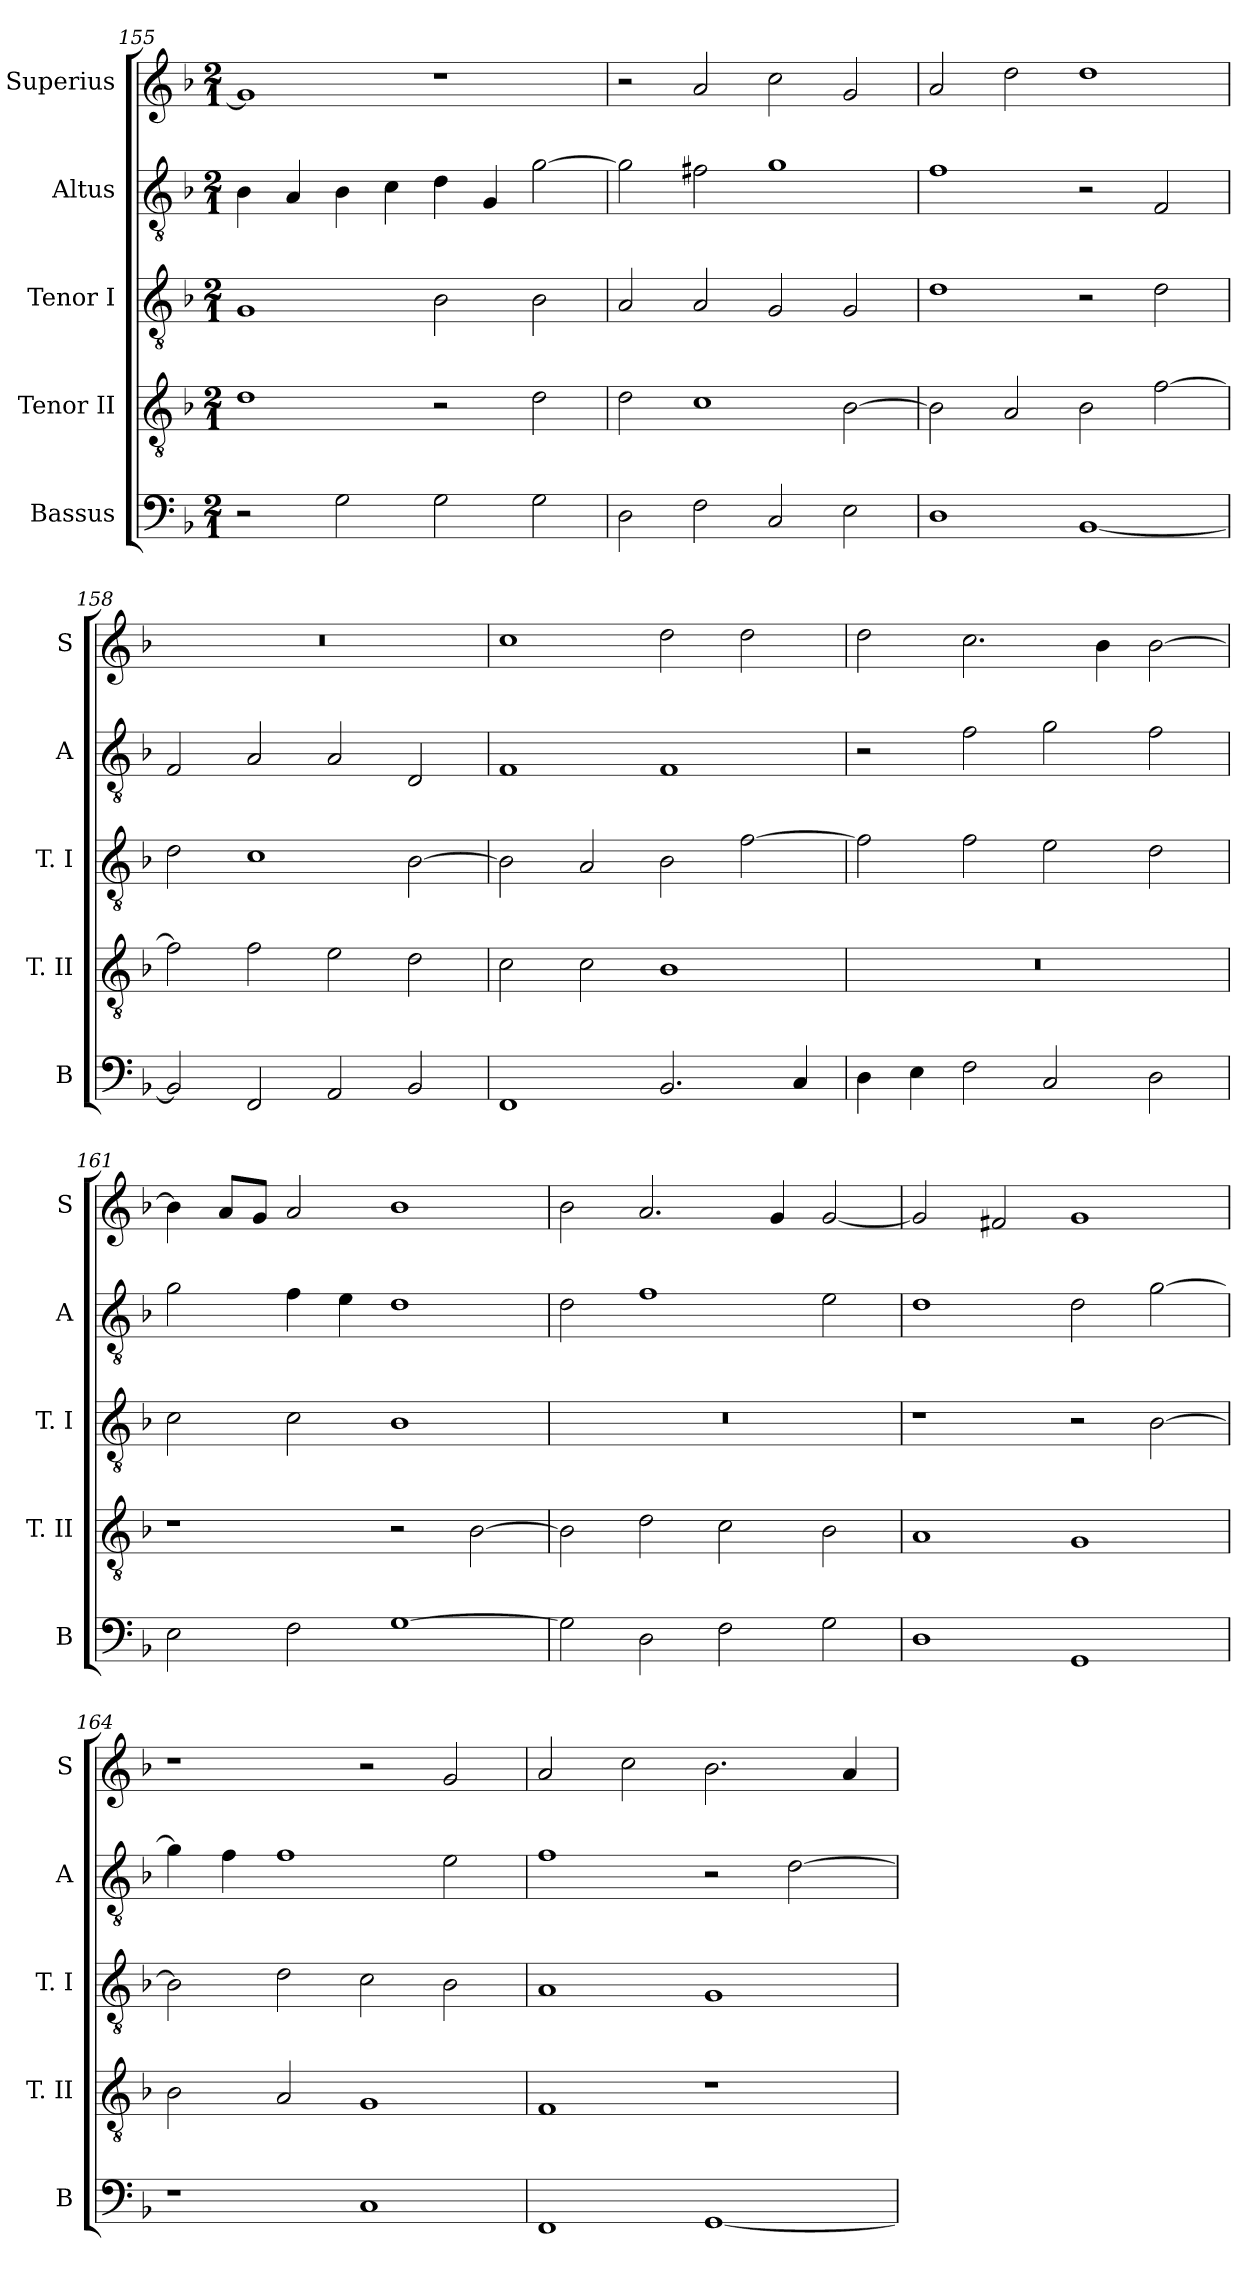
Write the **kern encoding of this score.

**kern	**kern	**kern	**kern	**kern
*part5	*part4	*part3	*part2	*part1
*staff5	*staff4	*staff3	*staff2	*staff1
*I"Bassus	*I"Tenor II	*I"Tenor I	*I"Altus	*I"Superius
*I'B	*I'T. II	*I'T. I	*I'A	*I'S
*clefF4	*clefGv2	*clefGv2	*clefGv2	*clefG2
*k[b-]	*k[b-]	*k[b-]	*k[b-]	*k[b-]
*F:	*F:	*F:	*F:	*F:
*M2/1	*M2/1	*M2/1	*M2/1	*M2/1
=155	=155	=155	=155	=155
2r	1d	1G	4B-	1g]
.	.	.	4A	.
2G	.	.	4B-	.
.	.	.	4c	.
2G	2r	2B-	4d	1r
.	.	.	4G	.
2G	2d	2B-	[2g	.
=156	=156	=156	=156	=156
2D	2d	2A	2g]	2r
2F	1c	2A	2f#X	2a
2C	.	2G	1g	2cc
2E	[2B-	2G	.	2g
=157	=157	=157	=157	=157
1D	2B-]	1d	1f	2a
.	2A	.	.	2dd
[1BB-	2B-	2r	2r	1dd
.	[2f	2d	2F	.
=158	=158	=158	=158	=158
2BB-]	2f]	2d	2F	0r
2FF	2f	1c	2A	.
2AA	2e	.	2A	.
2BB-	2d	[2B-	2D	.
=159	=159	=159	=159	=159
1FF	2c	2B-]	1F	1cc
.	2c	2A	.	.
2.BB-	1B-	2B-	1F	2dd
.	.	[2f	.	2dd
4C	.	.	.	.
=160	=160	=160	=160	=160
4D	0r	2f]	2r	2dd
4E	.	.	.	.
2F	.	2f	2f	2.cc
2C	.	2e	2g	.
.	.	.	.	4b-
2D	.	2d	2f	[2b-
=161	=161	=161	=161	=161
2E	1r	2c	2g	4b-]
.	.	.	.	8aL
.	.	.	.	8gJ
2F	.	2c	4f	2a
.	.	.	4e	.
[1G	2r	1B-	1d	1b-
.	[2B-	.	.	.
=162	=162	=162	=162	=162
2G]	2B-]	0r	2d	2b-
2D	2d	.	1f	2.a
2F	2c	.	.	.
.	.	.	.	4g
2G	2B-	.	2e	[2g
=163	=163	=163	=163	=163
1D	1A	1r	1d	2g]
.	.	.	.	2f#X
1GG	1G	2r	2d	1g
.	.	[2B-	[2g	.
=164	=164	=164	=164	=164
1r	2B-	2B-]	4g]	1r
.	.	.	4f	.
.	2A	2d	1f	.
1C	1G	2c	.	2r
.	.	2B-	2e	2g
=165	=165	=165	=165	=165
1FF	1F	1A	1f	2a
.	.	.	.	2cc
[1GG	1r	1G	2r	2.b-
.	.	.	[2d	.
.	.	.	.	4a
=	=	=	=	=
*-	*-	*-	*-	*-
